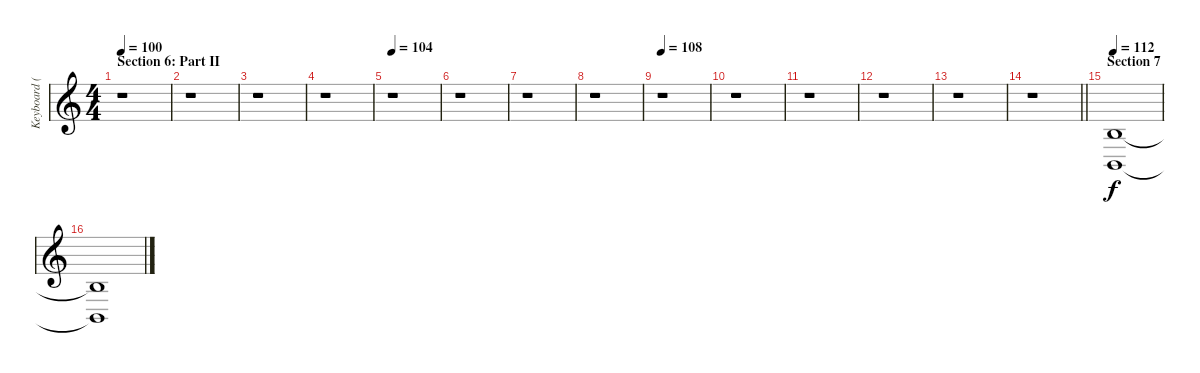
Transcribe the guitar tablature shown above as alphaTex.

\track ("Keyboard (Strings)" "Keyboard (") {instrument stringensemble1}
\staff {score}
\tuning (E4 B3 G3 D3 A2 E2) {hide}
\ts (4 4)
\section ("" "Section 6: Part II")
\tempo 100
\clef g2
\ks c
r.1{dy f} |
r.1 |
r.1 |
r.1 |
\tempo 104
r.1 |
r.1 |
r.1 |
r.1 |
\tempo 108
r.1 |
r.1 |
r.1 |
r.1 |
r.1 |
\barLineRight lightlight
r.1 |
\section ("" "Section 7")
\tempo 112
(4.3 2.5).1 |
(4.3{t} 2.5{t}).1
